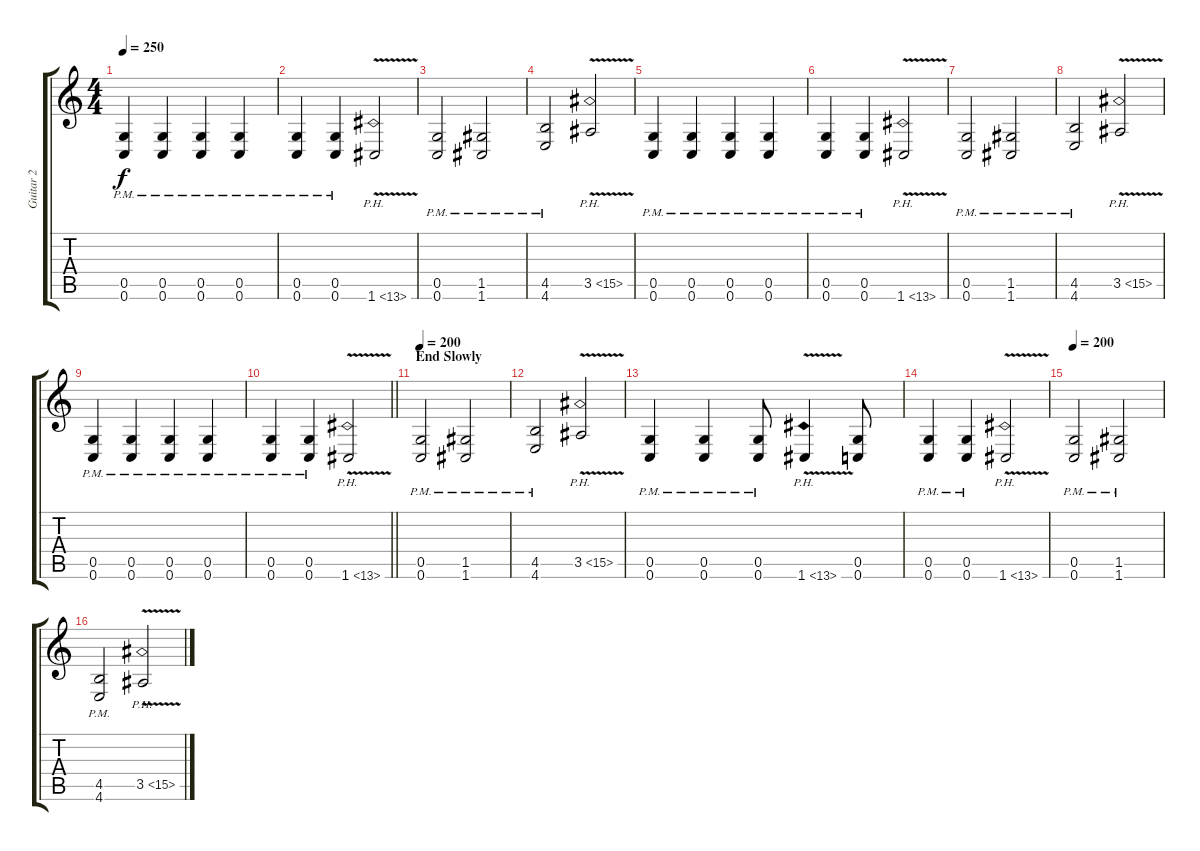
\track ("Guitar 2" "Guitar 2") {instrument distortionguitar}
\staff {score tabs}
\tuning (D4 A3 F3 C3 G2 C2) {hide}
\ts (4 4)
\tempo 250
\clef g2
\ks c
(0.5{pm} 0.6{pm}).4{dy f instrument distortionguitar} (0.5{pm} 0.6{pm}).4 (0.5{pm} 0.6{pm}).4 (0.5{pm} 0.6{pm}).4 |
(0.5{pm} 0.6{pm}).4 (0.5{pm} 0.6{pm}).4 1.6{ph 12 v}.2{instrument guitarharmonics} |
(0.5{pm} 0.6{pm}).2{instrument distortionguitar} (1.5{pm} 1.6{pm}).2 |
(4.5{pm} 4.6{pm}).2 3.5{ph 12 v}.2{instrument guitarharmonics} |
(0.5{pm} 0.6{pm}).4{instrument distortionguitar} (0.5{pm} 0.6{pm}).4 (0.5{pm} 0.6{pm}).4 (0.5{pm} 0.6{pm}).4 |
(0.5{pm} 0.6{pm}).4 (0.5{pm} 0.6{pm}).4 1.6{ph 12 v}.2{instrument guitarharmonics} |
(0.5{pm} 0.6{pm}).2{instrument distortionguitar} (1.5{pm} 1.6{pm}).2 |
(4.5{pm} 4.6{pm}).2 3.5{ph 12 v}.2{instrument guitarharmonics} |
(0.5{pm} 0.6{pm}).4{instrument distortionguitar} (0.5{pm} 0.6{pm}).4 (0.5{pm} 0.6{pm}).4 (0.5{pm} 0.6{pm}).4 |
\barLineRight lightlight
(0.5{pm} 0.6{pm}).4 (0.5{pm} 0.6{pm}).4 1.6{ph 12 v}.2{instrument guitarharmonics} |
\section ("" "End Slowly")
\tempo 200
(0.5{pm} 0.6{pm}).2{instrument overdrivenguitar} (1.5{pm} 1.6{pm}).2 |
(4.5{pm} 4.6{pm}).2 3.5{ph 12 v}.2{instrument guitarharmonics} |
(0.5{pm} 0.6{pm}).4{instrument distortionguitar} (0.5{pm} 0.6{pm}).4 (0.5{pm} 0.6{pm}).8 1.6{ph 12 v}.4{instrument guitarharmonics} (0.5 0.6).8{instrument distortionguitar} |
(0.5{pm} 0.6{pm}).4 (0.5{pm} 0.6{pm}).4 1.6{ph 12 v}.2{instrument guitarharmonics} |
\tempo 200
(0.5{pm} 0.6{pm}).2{instrument overdrivenguitar} (1.5{pm} 1.6{pm}).2 |
(4.5{pm} 4.6{pm}).2 3.5{ph 12 v}.2{instrument guitarharmonics}
